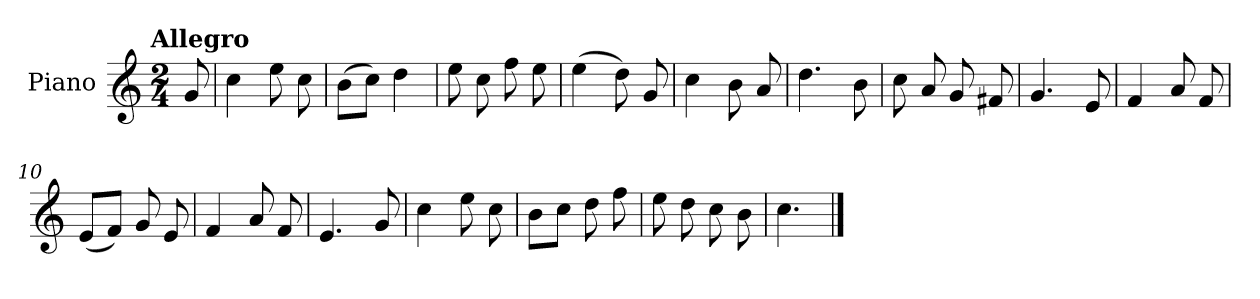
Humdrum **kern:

**kern
*part1
*staff1
*I"Piano
*I'Pno.
*clefG2
*k[]
!!LO:TX:omd:t=Allegro
*M2/4
*MM144
=
8g/
=1
4cc\
8ee\
8cc\
=2
(>8b\L
8cc\J)
4dd\
=3
8ee\
8cc\
8ff\
8ee\
=4
(>4ee\
8dd\)
8g/
=5
4cc\
8b\
8a/
!!LO:LB:g=z
=6
4.dd\
8b\
=7
8cc\
8a/
8g/
8f#X/
=8
4.g/
8e/
=9
4f/
8a/
8f/
=10
(<8e/L
8f/J)
8g/
8e/
=11
4f/
8a/
8f/
!!LO:LB:g=z
=12
4.e/
8g/
=13
4cc\
8ee\
8cc\
=14
8b\L
8cc\J
8dd\
8ff\
=15
8ee\
8dd\
8cc\
8b\
=16
4.cc\
==
*-
